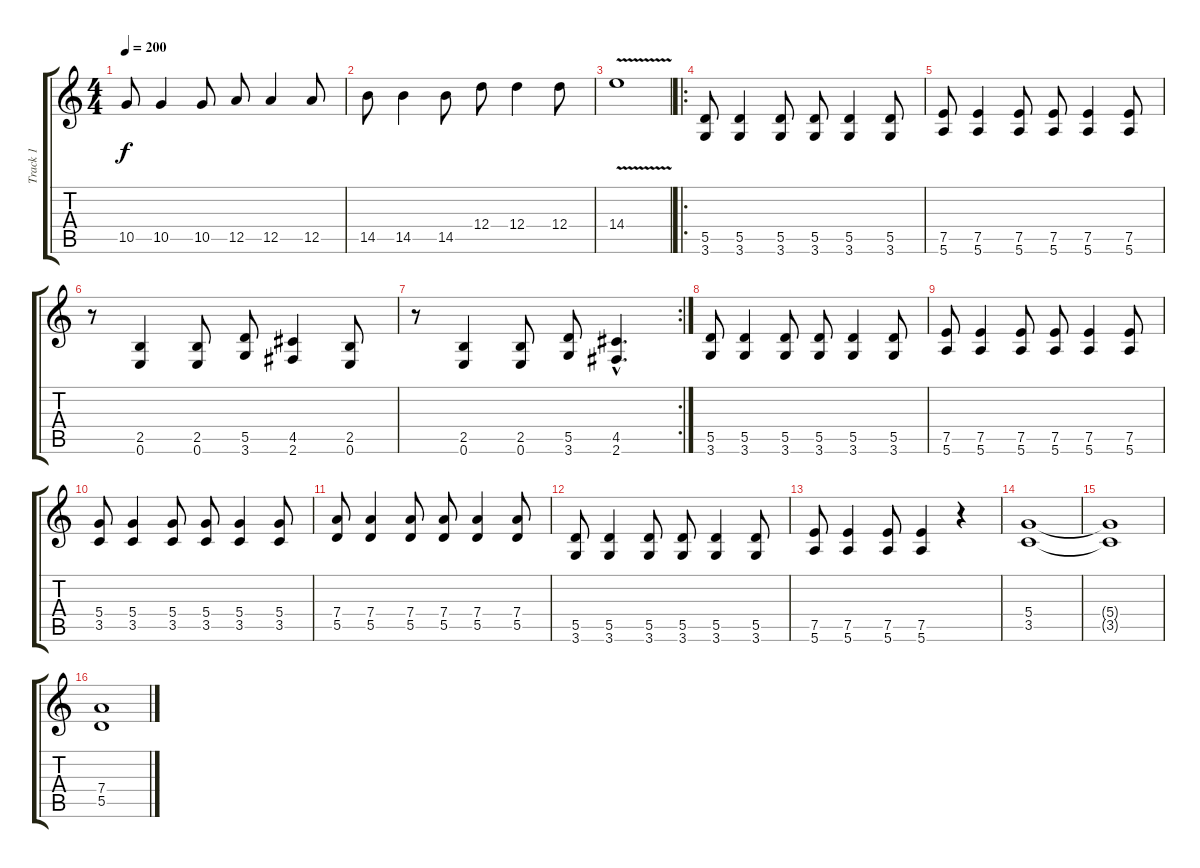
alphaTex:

\track ("Track 1" "Track 1") {instrument distortionguitar}
\staff {score tabs}
\tuning (E4 B3 G3 D3 A2 E2) {hide}
\ts (4 4)
\tempo 200
\clef g2
\ks c
10.5.8{dy f} 10.5.4 10.5.8 12.5.8 12.5.4 12.5.8 |
14.5.8 14.5.4 14.5.8 12.4.8 12.4.4 12.4.8 |
14.4{v}.1 |
\ro
(5.5 3.6).8 (5.5 3.6).4 (5.5 3.6).8 (5.5 3.6).8 (5.5 3.6).4 (5.5 3.6).8 |
(7.5 5.6).8 (7.5 5.6).4 (7.5 5.6).8 (7.5 5.6).8 (7.5 5.6).4 (7.5 5.6).8 |
r.8 (2.5 0.6).4 (2.5 0.6).8 (5.5 3.6).8 (4.5 2.6).4 (2.5 0.6).8 |
\rc 2
r.8 (2.5 0.6).4 (2.5 0.6).8 (5.5 3.6).8 (4.5{hac} 2.6{hac}).4{d} |
(5.5 3.6).8 (5.5 3.6).4 (5.5 3.6).8 (5.5 3.6).8 (5.5 3.6).4 (5.5 3.6).8 |
(7.5 5.6).8 (7.5 5.6).4 (7.5 5.6).8 (7.5 5.6).8 (7.5 5.6).4 (7.5 5.6).8 |
(5.4 3.5).8 (5.4 3.5).4 (5.4 3.5).8 (5.4 3.5).8 (5.4 3.5).4 (5.4 3.5).8 |
(7.4 5.5).8 (7.4 5.5).4 (7.4 5.5).8 (7.4 5.5).8 (7.4 5.5).4 (7.4 5.5).8 |
(5.5 3.6).8 (5.5 3.6).4 (5.5 3.6).8 (5.5 3.6).8 (5.5 3.6).4 (5.5 3.6).8 |
(7.5 5.6).8 (7.5 5.6).4 (7.5 5.6).8 (7.5 5.6).4 r.4 |
(5.4 3.5).1 |
(5.4{t} 3.5{t}).1 |
(7.4 5.5).1
